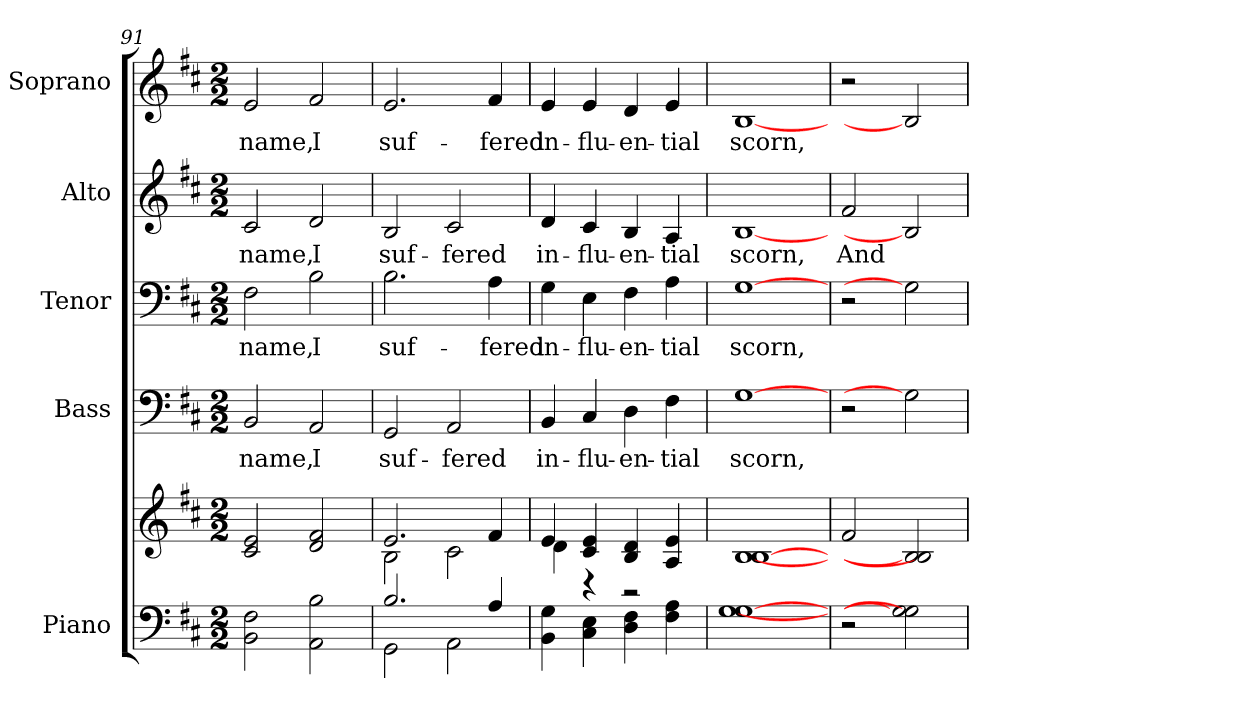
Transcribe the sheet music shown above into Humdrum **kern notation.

**kern	**kern	**kern	**text	**kern	**text	**kern	**text	**kern	**text
*part5	*part5	*part4	*part4	*part3	*part3	*part2	*part2	*part1	*part1
*staff6	*staff5	*staff4	*staff4	*staff3	*staff3	*staff2	*staff2	*staff1	*staff1
*I"Piano	*	*I"Bass	*	*I"Tenor	*	*I"Alto	*	*I"Soprano	*
*I'Pno.	*	*I'B.	*	*I'T.	*	*I'A.	*	*I'S.	*
*clefF4	*clefG2	*clefF4	*	*clefF4	*	*clefG2	*	*clefG2	*
*k[f#c#]	*k[f#c#]	*k[f#c#]	*	*k[f#c#]	*	*k[f#c#]	*	*k[f#c#]	*
*D:	*D:	*D:	*	*D:	*	*D:	*	*D:	*
*M2/2	*M2/2	*M2/2	*	*M2/2	*	*M2/2	*	*M2/2	*
=91	=91	=91	=91	=91	=91	=91	=91	=91	=91
!	!	!	!LO:LY:b:color=#000000	!	!	!	!	!	!
!	!	!	!	!	!LO:LY:b:color=#000000	!	!	!	!
!	!	!	!	!	!	!	!LO:LY:b:color=#000000	!	!
!	!	!	!	!	!	!	!	!	!LO:LY:b:color=#000000
2BBi\ 2F#i	2c#i/ 2ei	2BBi/	name,	2F#i\	name,	2c#i/	name,	2ei/	name,
!	!	!	!LO:LY:b:color=#000000	!	!	!	!	!	!
!	!	!	!	!	!LO:LY:b:color=#000000	!	!	!	!
!	!	!	!	!	!	!	!LO:LY:b:color=#000000	!	!
!	!	!	!	!	!	!	!	!	!LO:LY:b:color=#000000
2AAi\ 2Bi	2di/ 2f#i	2AAi/	I	2Bi\	I	2di/	I	2f#i/	I
=92	=92	=92	=92	=92	=92	=92	=92	=92	=92
*^	*^	*	*	*	*	*	*	*	*
!	!	!	!	!	!LO:LY:b:color=#000000	!	!	!	!	!	!
!	!	!	!	!	!	!	!LO:LY:b:color=#000000	!	!	!	!
!	!	!	!	!	!	!	!	!	!LO:LY:b:color=#000000	!	!
!	!	!	!	!	!	!	!	!	!	!	!LO:LY:b:color=#000000
2.Bi/	2GGi\	2.ei/	2Bi\	2GGi/	suf-	2.Bi\	suf-	2Bi/	suf-	2.ei/	suf-
!	!	!	!	!	!LO:LY:b:color=#000000	!	!	!	!	!	!
!	!	!	!	!	!	!	!	!	!LO:LY:b:color=#000000	!	!
.	2AAi\	.	2c#i\	2AAi/	-fered	.	.	2c#i/	-fered	.	.
!	!	!	!	!	!	!	!LO:LY:b:color=#000000	!	!	!	!
!	!	!	!	!	!	!	!	!	!	!	!LO:LY:b:color=#000000
4Ai/	.	4f#i/	.	.	.	4Ai\	-fered	.	.	4f#i/	-fered
*v	*v	*	*	*	*	*	*	*	*	*	*
=93	=93	=93	=93	=93	=93	=93	=93	=93	=93	=93
!	!	!	!	!LO:LY:b:color=#000000	!	!	!	!	!	!
!	!	!	!	!	!	!LO:LY:b:color=#000000	!	!	!	!
!	!	!	!	!	!	!	!	!LO:LY:b:color=#000000	!	!
!	!	!	!	!	!	!	!	!	!	!LO:LY:b:color=#000000
4BBi\ 4Gi	4ei/	4di\	4BBi/	in-	4Gi\	in-	4di/	in-	4ei/	in-
!	!	!	!	!LO:LY:b:color=#000000	!	!	!	!	!	!
!	!	!	!	!	!	!LO:LY:b:color=#000000	!	!	!	!
!	!	!	!	!	!	!	!	!LO:LY:b:color=#000000	!	!
!	!	!	!	!	!	!	!	!	!	!LO:LY:b:color=#000000
4C#i\ 4Ei	4c#i/ 4ei	4r	4C#i/	-flu-	4Ei\	-flu-	4c#i/	-flu-	4ei/	-flu-
!	!	!	!	!LO:LY:b:color=#000000	!	!	!	!	!	!
!	!	!	!	!	!	!LO:LY:b:color=#000000	!	!	!	!
!	!	!	!	!	!	!	!	!LO:LY:b:color=#000000	!	!
!	!	!	!	!	!	!	!	!	!	!LO:LY:b:color=#000000
4Di\ 4F#i	4Bi/ 4di	2r	4Di\	-en-	4F#i\	-en-	4Bi/	-en-	4di/	-en-
!	!	!	!	!LO:LY:b:color=#000000	!	!	!	!	!	!
!	!	!	!	!	!	!LO:LY:b:color=#000000	!	!	!	!
!	!	!	!	!	!	!	!	!LO:LY:b:color=#000000	!	!
!	!	!	!	!	!	!	!	!	!	!LO:LY:b:color=#000000
4F#i\ 4Ai	4Ai/ 4ei	.	4F#i\	-tial	4Ai\	-tial	4Ai/	-tial	4ei/	-tial
*	*v	*v	*	*	*	*	*	*	*	*
=94	=94	=94	=94	=94	=94	=94	=94	=94	=94
!	!	!	!LO:LY:b:color=#000000	!	!	!	!	!	!
!	!	!	!	!	!LO:LY:b:color=#000000	!	!	!	!
!	!	!	!	!	!	!	!LO:LY:b:color=#000000	!	!
!	!	!	!	!	!	!	!	!	!LO:LY:b:color=#000000
[1Gi [1Gi	[1Bi [1Bi	[1Gi	scorn,	[1Gi	scorn,	[1Bi	scorn,	[1Bi	scorn,
=95	=95	=95	=95	=95	=95	=95	=95	=95	=95
!	!	!	!	!	!	!	!LO:LY:b:color=#000000	!	!
2r	2f#i/	2r	.	2r	.	2f#i/	And	2r	.
2Gi] 2Gi]	2Bi] 2Bi]	2Gi]	.	2Gi]	.	2Bi]	.	2Bi]	.
=	=	=	=	=	=	=	=	=	=
*-	*-	*-	*-	*-	*-	*-	*-	*-	*-
